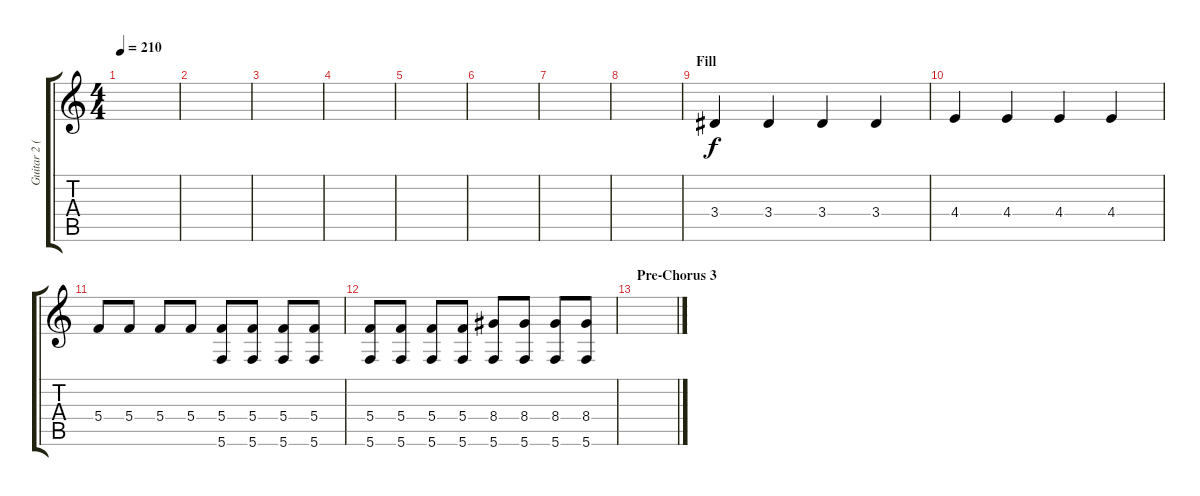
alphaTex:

\track ("Guitar 2 (overdrive)" "Guitar 2 (") {instrument overdrivenguitar}
\staff {score tabs}
\tuning (D4 A3 F3 C3 G2 C2) {hide}
\ts (4 4)
\tempo 210
\clef g2
\ks c
|
|
|
|
|
|
|
|
\section ("" "Fill")
3.4.4 3.4.4 3.4.4 3.4.4 |
4.4.4 4.4.4 4.4.4 4.4.4 |
5.4.8 5.4.8 5.4.8 5.4.8 (5.4 5.6).8 (5.4 5.6).8 (5.4 5.6).8 (5.4 5.6).8 |
(5.4 5.6).8 (5.4 5.6).8 (5.4 5.6).8 (5.4 5.6).8 (8.4 5.6).8 (8.4 5.6).8 (8.4 5.6).8 (8.4 5.6).8 |
\section ("" "Pre-Chorus 3")
